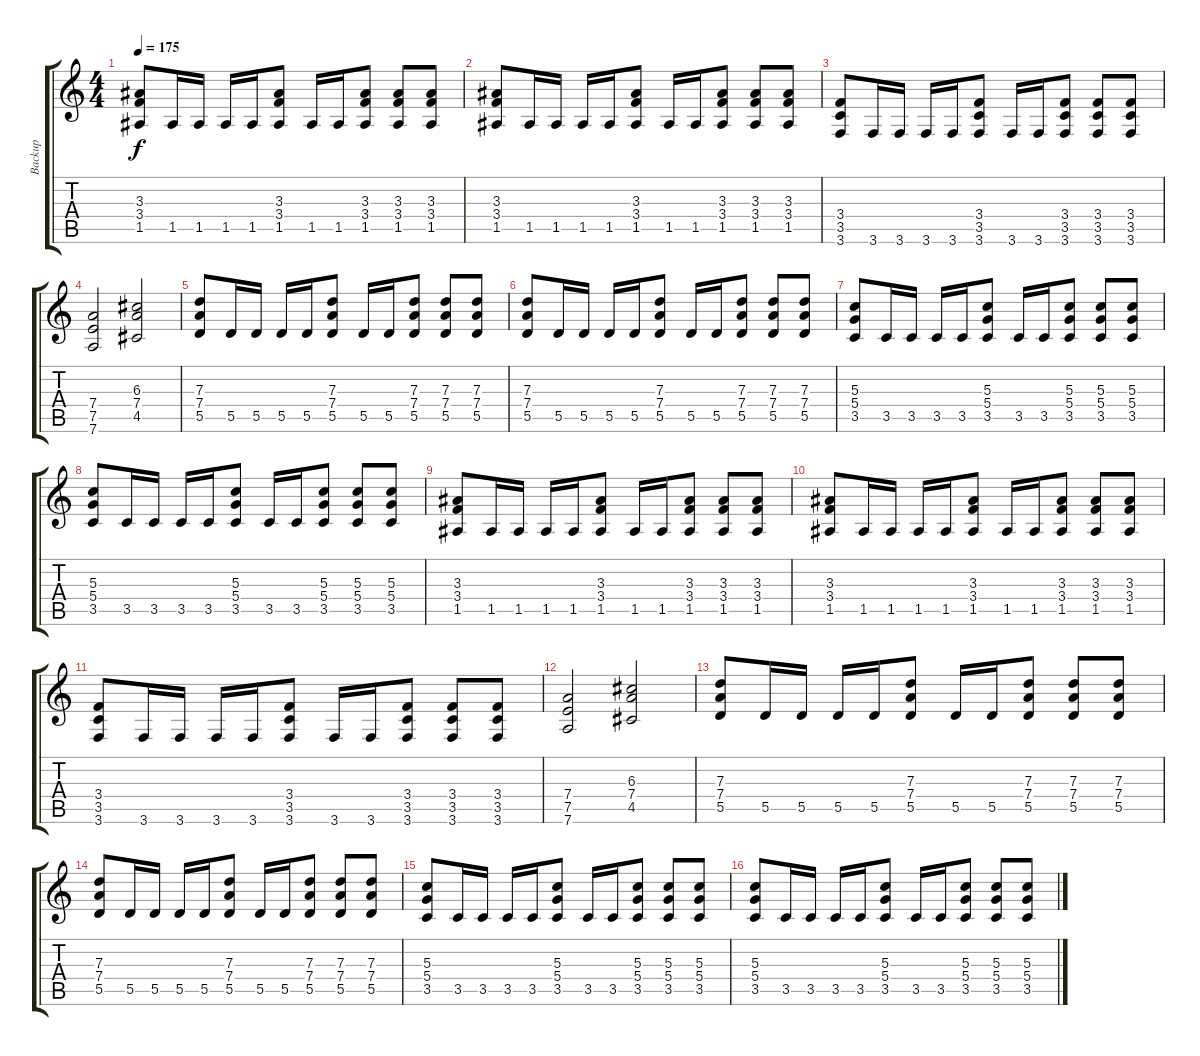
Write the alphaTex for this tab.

\track ("Backup" "Backup") {instrument distortionguitar}
\staff {score tabs}
\tuning (E4 B3 G3 D3 A2 D2) {hide}
\ts (4 4)
\tempo 175
\clef g2
\ks c
(3.3 3.4 1.5).8{dy f} 1.5.16 1.5.16 1.5.16 1.5.16 (3.3 3.4 1.5).8 1.5.16 1.5.16 (3.3 3.4 1.5).8 (3.3 3.4 1.5).8 (3.3 3.4 1.5).8 |
(3.3 3.4 1.5).8 1.5.16 1.5.16 1.5.16 1.5.16 (3.3 3.4 1.5).8 1.5.16 1.5.16 (3.3 3.4 1.5).8 (3.3 3.4 1.5).8 (3.3 3.4 1.5).8 |
(3.4 3.5 3.6).8 3.6.16 3.6.16 3.6.16 3.6.16 (3.4 3.5 3.6).8 3.6.16 3.6.16 (3.4 3.5 3.6).8 (3.4 3.5 3.6).8 (3.4 3.5 3.6).8 |
(7.4 7.5 7.6).2 (6.3 7.4 4.5).2 |
(7.3 7.4 5.5).8 5.5.16 5.5.16 5.5.16 5.5.16 (7.3 7.4 5.5).8 5.5.16 5.5.16 (7.3 7.4 5.5).8 (7.3 7.4 5.5).8 (7.3 7.4 5.5).8 |
(7.3 7.4 5.5).8 5.5.16 5.5.16 5.5.16 5.5.16 (7.3 7.4 5.5).8 5.5.16 5.5.16 (7.3 7.4 5.5).8 (7.3 7.4 5.5).8 (7.3 7.4 5.5).8 |
(5.3 5.4 3.5).8 3.5.16 3.5.16 3.5.16 3.5.16 (5.3 5.4 3.5).8 3.5.16 3.5.16 (5.3 5.4 3.5).8 (5.3 5.4 3.5).8 (5.3 5.4 3.5).8 |
(5.3 5.4 3.5).8 3.5.16 3.5.16 3.5.16 3.5.16 (5.3 5.4 3.5).8 3.5.16 3.5.16 (5.3 5.4 3.5).8 (5.3 5.4 3.5).8 (5.3 5.4 3.5).8 |
(3.3 3.4 1.5).8 1.5.16 1.5.16 1.5.16 1.5.16 (3.3 3.4 1.5).8 1.5.16 1.5.16 (3.3 3.4 1.5).8 (3.3 3.4 1.5).8 (3.3 3.4 1.5).8 |
(3.3 3.4 1.5).8 1.5.16 1.5.16 1.5.16 1.5.16 (3.3 3.4 1.5).8 1.5.16 1.5.16 (3.3 3.4 1.5).8 (3.3 3.4 1.5).8 (3.3 3.4 1.5).8 |
(3.4 3.5 3.6).8 3.6.16 3.6.16 3.6.16 3.6.16 (3.4 3.5 3.6).8 3.6.16 3.6.16 (3.4 3.5 3.6).8 (3.4 3.5 3.6).8 (3.4 3.5 3.6).8 |
(7.4 7.5 7.6).2 (6.3 7.4 4.5).2 |
(7.3 7.4 5.5).8 5.5.16 5.5.16 5.5.16 5.5.16 (7.3 7.4 5.5).8 5.5.16 5.5.16 (7.3 7.4 5.5).8 (7.3 7.4 5.5).8 (7.3 7.4 5.5).8 |
(7.3 7.4 5.5).8 5.5.16 5.5.16 5.5.16 5.5.16 (7.3 7.4 5.5).8 5.5.16 5.5.16 (7.3 7.4 5.5).8 (7.3 7.4 5.5).8 (7.3 7.4 5.5).8 |
(5.3 5.4 3.5).8 3.5.16 3.5.16 3.5.16 3.5.16 (5.3 5.4 3.5).8 3.5.16 3.5.16 (5.3 5.4 3.5).8 (5.3 5.4 3.5).8 (5.3 5.4 3.5).8 |
(5.3 5.4 3.5).8 3.5.16 3.5.16 3.5.16 3.5.16 (5.3 5.4 3.5).8 3.5.16 3.5.16 (5.3 5.4 3.5).8 (5.3 5.4 3.5).8 (5.3 5.4 3.5).8
